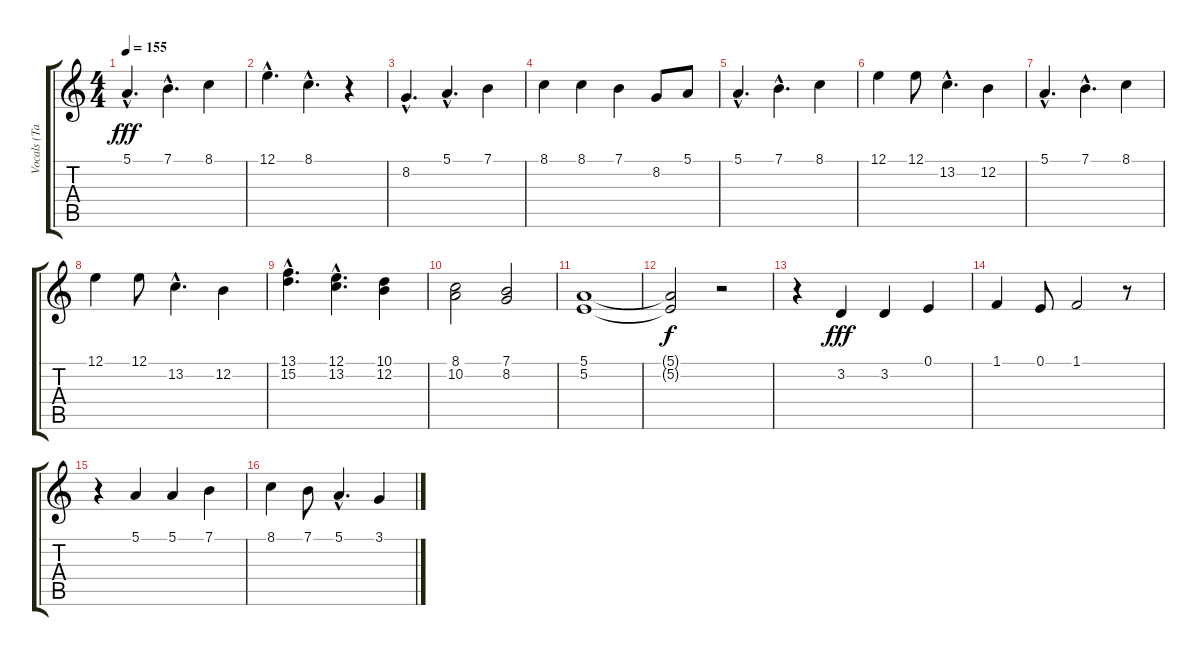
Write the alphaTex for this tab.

\track ("Vocals (Tarja)" "Vocals (Ta") {instrument lead3calliope}
\staff {score tabs}
\tuning (E4 B3 G3 D3 A2 E2) {hide}
\ts (4 4)
\tempo 155
\clef g2
\ks c
5.1{hac}.4{d dy fff} 7.1{hac}.4{d} 8.1.4 |
12.1{hac}.4{d} 8.1{hac}.4{d} r.4 |
8.2{hac}.4{d} 5.1{hac}.4{d} 7.1.4 |
8.1.4 8.1.4 7.1.4 8.2.8 5.1.8 |
5.1{hac}.4{d} 7.1{hac}.4{d} 8.1.4 |
12.1.4 12.1.8 13.2{hac}.4{d} 12.2.4 |
5.1{hac}.4{d} 7.1{hac}.4{d} 8.1.4 |
12.1.4 12.1.8 13.2{hac}.4{d} 12.2.4 |
(13.1{hac} 15.2{hac}).4{d} (12.1{hac} 13.2{hac}).4{d} (10.1 12.2).4 |
(8.1 10.2).2 (7.1 8.2).2 |
(5.1 5.2).1 |
(5.1{t} 5.2{t}).2{dy f} r.2 |
r.4 3.2.4{dy fff} 3.2.4 0.1.4 |
1.1.4 0.1.8 1.1.2 r.8 |
r.4 5.1.4 5.1.4 7.1.4 |
8.1.4 7.1.8 5.1{hac}.4{d} 3.1.4
